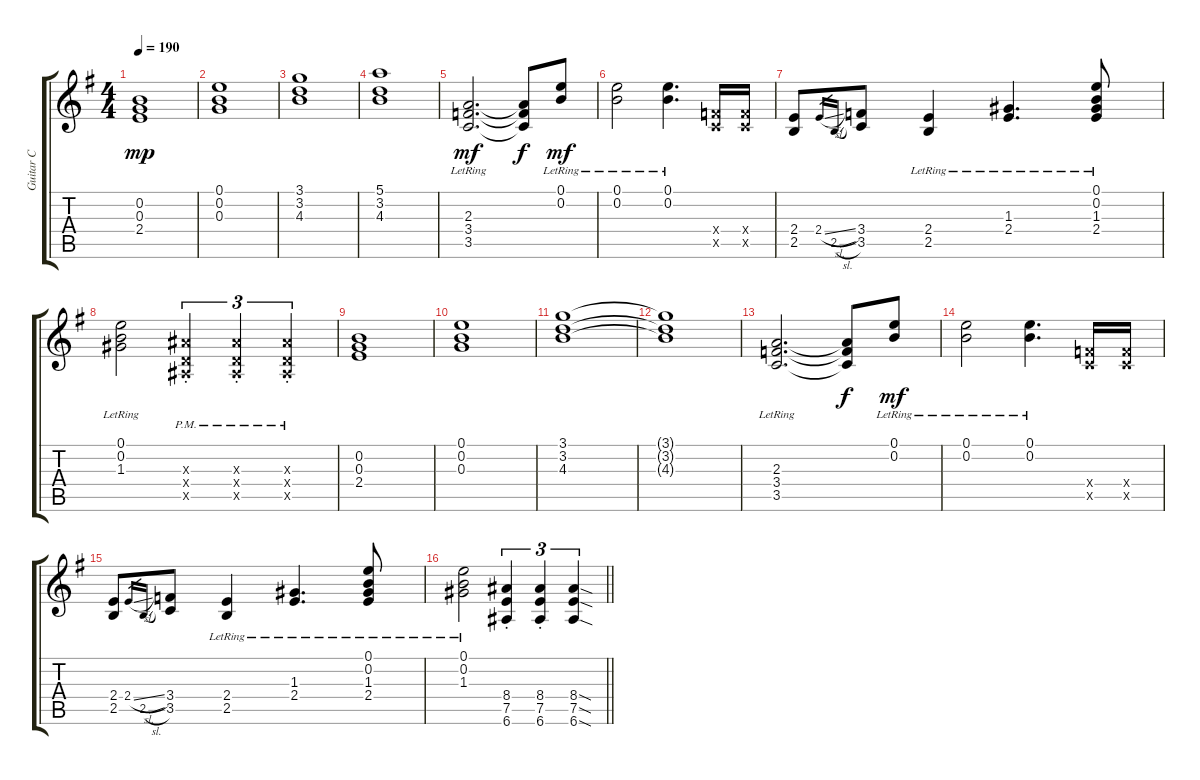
\track ("Guitar C" "Guitar C") {instrument overdrivenguitar}
\staff {score tabs}
\tuning (E4 B3 G3 D3 A2 E2) {hide}
\ts (4 4)
\tempo 190
\clef g2
\ks g
(0.2 0.3 2.4).1{dy mp} |
(0.1 0.2 0.3).1 |
(3.1 3.2 4.3).1 |
(5.1 3.2 4.3).1 |
(2.3{lr} 3.4{lr} 3.5{lr}).2{d dy mf} (2.3{t} 3.4{t} 3.5{t}).8{dy f} (0.1{lr} 0.2{lr}).8{dy mf} |
(0.1{lr} 0.2{lr}).2 (0.1{lr} 0.2{lr}).4{d} (3.4{x} 3.5{x}).16 (3.4{x} 3.5{x}).16 |
(2.4 2.5).8 2.4{sl}.16{gr} 2.5{sl}.16{gr} (3.4 3.5).8 (2.4{lr} 2.5{lr}).4 (1.3{lr} 2.4{lr}).4{d} (0.1{lr} 0.2{lr} 1.3{lr} 2.4{lr}).8 |
(0.1{lr} 0.2{lr} 1.3{lr}).2 (3.3{pm st x} 0.4{pm st x} 1.5{pm st x}).4{tu (3 2)} (3.3{pm st x} 0.4{pm st x} 1.5{pm st x}).4{tu (3 2)} (3.3{pm st x} 0.4{pm st x} 1.5{pm st x}).4{tu (3 2)} |
(0.2 0.3 2.4).1 |
(0.1 0.2 0.3).1 |
(3.1 3.2 4.3).1 |
(3.1{t} 3.2{t} 4.3{t}).1 |
(2.3{lr} 3.4{lr} 3.5{lr}).2{d} (2.3{t} 3.4{t} 3.5{t}).8{dy f} (0.1{lr} 0.2{lr}).8{dy mf} |
(0.1{lr} 0.2{lr}).2 (0.1{lr} 0.2{lr}).4{d} (3.4{x} 3.5{x}).16 (3.4{x} 3.5{x}).16 |
(2.4 2.5).8 2.4{sl}.16{gr} 2.5{sl}.16{gr} (3.4 3.5).8 (2.4{lr} 2.5{lr}).4 (1.3{lr} 2.4{lr}).4{d} (0.1{lr} 0.2{lr} 1.3{lr} 2.4{lr}).8 |
\barLineRight lightlight
(0.1{lr} 0.2{lr} 1.3{lr}).2 (8.4{st} 7.5{st} 6.6{st}).4{tu (3 2)} (8.4{st} 7.5{st} 6.6{st}).4{tu (3 2)} (8.4{sod} 7.5{sod} 6.6{sod}).4{tu (3 2)}
